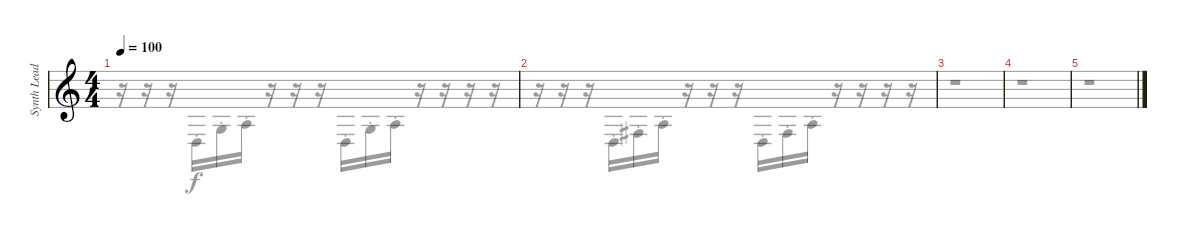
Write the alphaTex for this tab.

\track ("Synth Lead" "Synth Lead") {instrument lead8bassandlead}
\staff {score}
\tuning (E4 B3 G3 D3 A2 E2) {hide}
\voice
\ts (4 4)
\tempo 100
\clef g2
\ks c
|
|
|
|
|
\voice
\clef g2
\ks c
r.16{dy f} r.16 r.16 0.4{st}.16{beam merge} 0.3{st}.16 2.3{st}.16 r.16 r.16 r.16 0.4{st}.16 0.3{st}.16 2.3{st}.16 r.16 r.16 r.16 r.16 |
r.16 r.16 r.16 0.4{st}.16{beam merge} 4.4{st}.16 2.3{st}.16 r.16 r.16 r.16 0.4{st}.16 4.4{st}.16 2.3{st}.16 r.16 r.16 r.16 r.16 |
r.1 |
r.1 |
r.1 |
